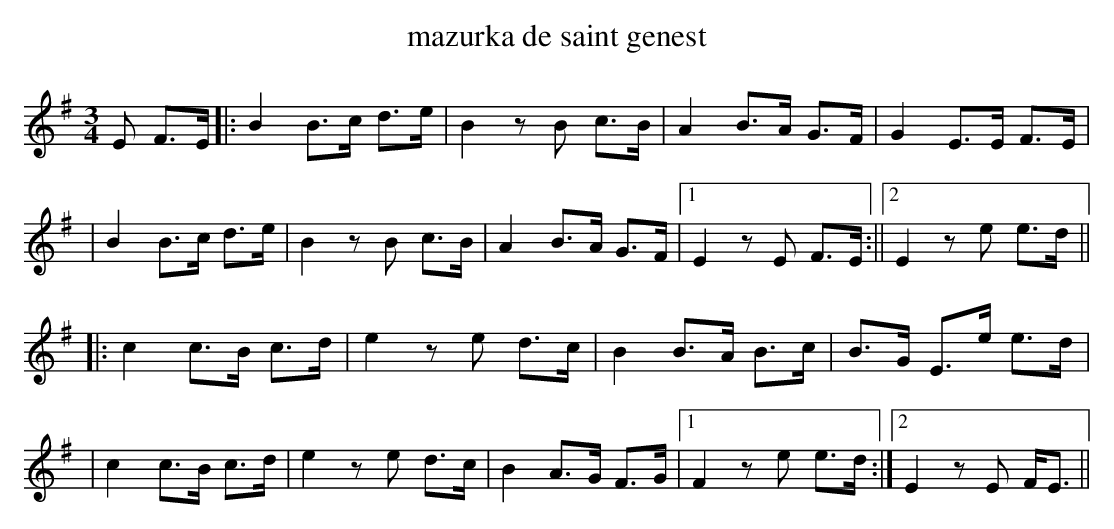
X:1
T: mazurka de saint genest
M: 3/4
L: 1/8
K: Emin
E F>E|:B2 B>c d>e|B2 zB c>B|A2 B>A G>F|G2 E>E F>E|
|B2 B>c d>e|B2 zB c>B|A2 B>A G>F|1 E2 zE F>E:||2 E2 ze e>d||
|:c2 c>B c>d|e2 ze d>c|B2 B>A B>c|B>G E>e e>d|
|c2 c>B c>d|e2 ze d>c|B2 A>G F>G|1 F2 ze e>d:|2 E2 zE F<E||
